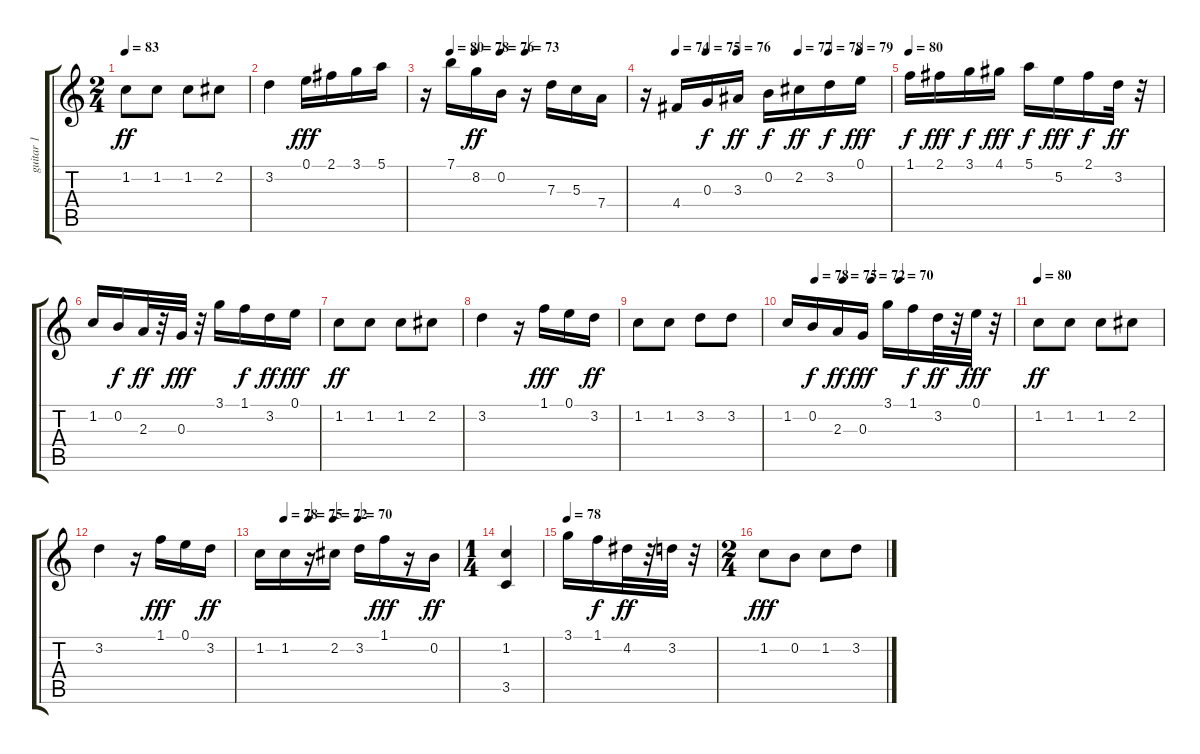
\track ("guitar 1" "guitar 1") {instrument acousticguitarnylon}
\staff {score tabs}
\tuning (E4 B3 G3 D3 A2 E2) {hide}
\ts (2 4)
\tempo 83
\clef g2
\ks c
1.2.8{dy ff} 1.2.8 1.2.8 2.2.8 |
3.2.4 0.1.16{dy fff} 2.1.16 3.1.16 5.1.16 |
\tempo (80 0.125)
\tempo (78 0.25)
\tempo (76 0.375)
\tempo (73 0.5)
r.16 7.1.16 8.2.16{dy ff} 0.2.16 r.16 7.3.16 5.3.16 7.4.16 |
\tempo (74 0.125)
\tempo (75 0.25)
\tempo (76 0.375)
\tempo (77 0.625)
\tempo (78 0.75)
\tempo (79 0.875)
r.16 4.4.16 0.3.16{dy f} 3.3.16{dy ff} 0.2.16{dy f} 2.2.16{dy ff} 3.2.16{dy f} 0.1.16{dy fff} |
\tempo 80
1.1.16{dy f} 2.1.16{dy fff} 3.1.16{dy f} 4.1.16{dy fff} 5.1.16{dy f} 5.2.16{dy fff} 2.1.16{dy f} 3.2.32{dy ff} r.32 |
1.2.16 0.2.16{dy f} 2.3.32{dy ff} r.32 0.3.32{dy fff} r.32 3.1.16 1.1.16{dy f} 3.2.16{dy ff} 0.1.16{dy fff} |
1.2.8{dy ff} 1.2.8 1.2.8 2.2.8 |
3.2.4 r.16 1.1.16{dy fff} 0.1.16 3.2.16{dy ff} |
1.2.8 1.2.8 3.2.8 3.2.8 |
\tempo (78 0.125)
\tempo (75 0.25)
\tempo (72 0.375)
\tempo (70 0.5)
1.2.16 0.2.16{dy f} 2.3.16{dy ff} 0.3.16{dy fff} 3.1.16 1.1.16{dy f} 3.2.32{dy ff} r.32 0.1.32{dy fff} r.32 |
\tempo 80
1.2.8{dy ff} 1.2.8 1.2.8 2.2.8 |
3.2.4 r.16 1.1.16{dy fff} 0.1.16 3.2.16{dy ff} |
\tempo (78 0.125)
\tempo (75 0.25)
\tempo (72 0.375)
\tempo (70 0.5)
1.2.16 1.2.16 r.16 2.2.16 3.2.16 1.1.16{dy fff} r.16 0.2.16{dy ff} |
\ts (1 4)
(1.2 3.5).4 |
\tempo 78
3.1.16 1.1.16{dy f} 4.2.32{dy ff} r.32 3.2.32 r.32 |
\ts (2 4)
1.2.8{dy fff} 0.2.8 1.2.8 3.2.8
